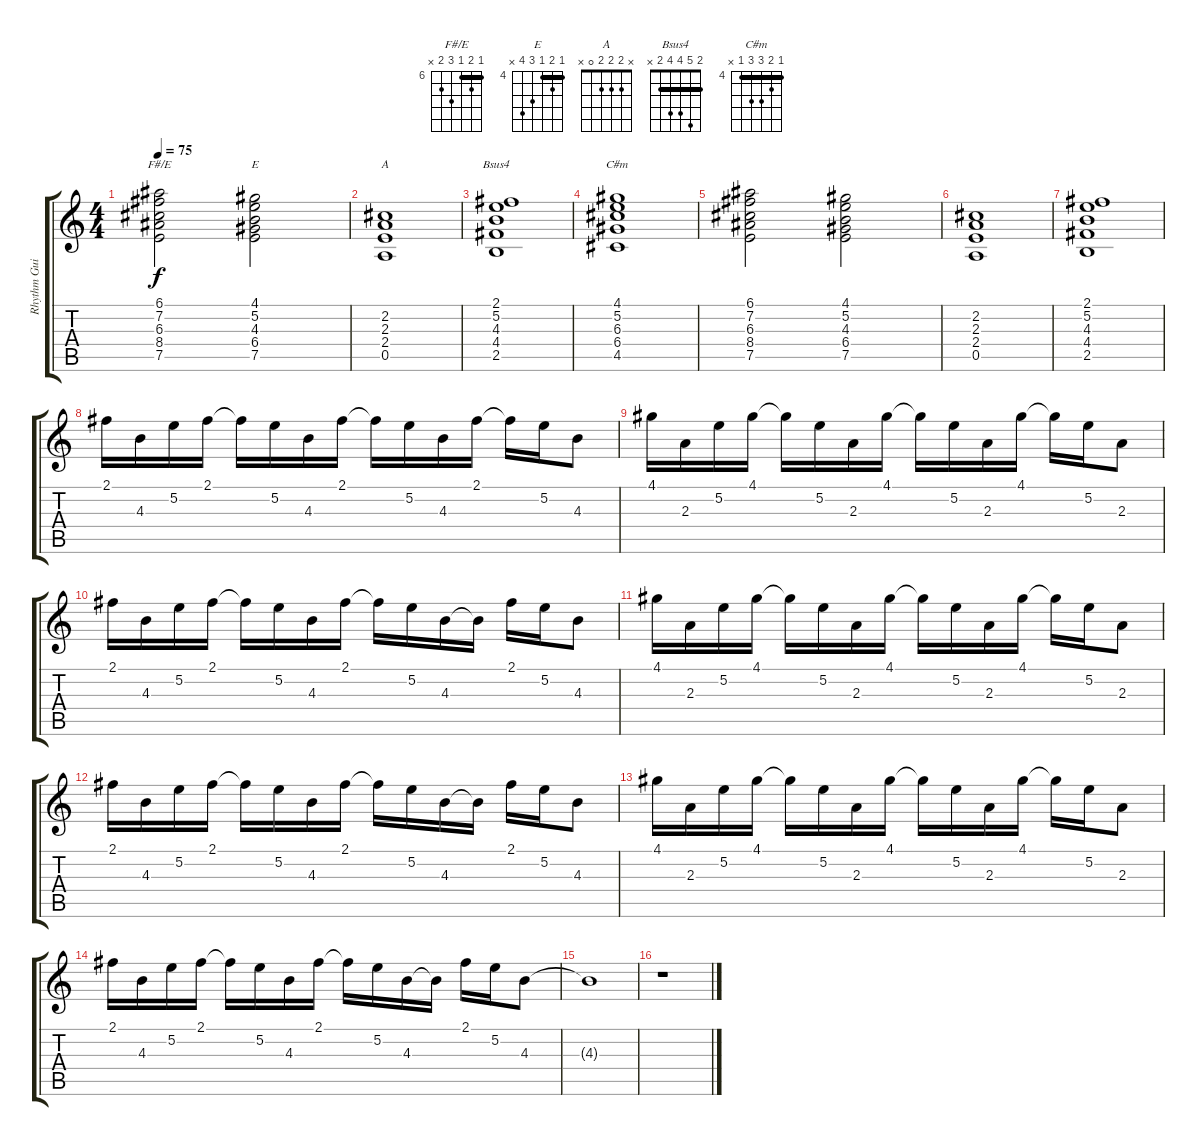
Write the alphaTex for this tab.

\track ("Rhythm Guitar" "Rhythm Gui") {instrument distortionguitar}
\staff {score tabs}
\tuning (E4 B3 G3 D3 A2 E2) {hide}
\chord ("F#/E" 6 7 6 8 7 x) {firstfret 6 barre 6}
\chord ("E" 4 5 4 6 7 x) {firstfret 4 barre 4}
\chord ("A" x 2 2 2 0 x)
\chord ("Bsus4" 2 5 4 4 2 x) {barre 2}
\chord ("C#m" 4 5 6 6 4 x) {firstfret 4 barre 4}
\ts (4 4)
\tempo 75
\clef g2
\ks c
(6.1 7.2 6.3 8.4 7.5).2{ch "F#/E" dy f} (4.1 5.2 4.3 6.4 7.5).2{ch "E"} |
(2.2 2.3 2.4 0.5).1{ch "A"} |
(2.1 5.2 4.3 4.4 2.5).1{ch "Bsus4"} |
(4.1 5.2 6.3 6.4 4.5).1{ch "C#m"} |
(6.1 7.2 6.3 8.4 7.5).2 (4.1 5.2 4.3 6.4 7.5).2 |
(2.2 2.3 2.4 0.5).1 |
(2.1 5.2 4.3 4.4 2.5).1 |
2.1.16 4.3.16 5.2.16 2.1.16 2.1{t}.16 5.2.16 4.3.16 2.1.16 2.1{t}.16 5.2.16 4.3.16 2.1.16 2.1{t}.16 5.2.16 4.3.8 |
4.1.16 2.3.16 5.2.16 4.1.16 4.1{t}.16 5.2.16 2.3.16 4.1.16 4.1{t}.16 5.2.16 2.3.16 4.1.16 4.1{t}.16 5.2.16 2.3.8 |
2.1.16 4.3.16 5.2.16 2.1.16 2.1{t}.16 5.2.16 4.3.16 2.1.16 2.1{t}.16 5.2.16 4.3.16 4.3{t}.16 2.1.16 5.2.16 4.3.8 |
4.1.16 2.3.16 5.2.16 4.1.16 4.1{t}.16 5.2.16 2.3.16 4.1.16 4.1{t}.16 5.2.16 2.3.16 4.1.16 4.1{t}.16 5.2.16 2.3.8 |
2.1.16 4.3.16 5.2.16 2.1.16 2.1{t}.16 5.2.16 4.3.16 2.1.16 2.1{t}.16 5.2.16 4.3.16 4.3{t}.16 2.1.16 5.2.16 4.3.8 |
4.1.16 2.3.16 5.2.16 4.1.16 4.1{t}.16 5.2.16 2.3.16 4.1.16 4.1{t}.16 5.2.16 2.3.16 4.1.16 4.1{t}.16 5.2.16 2.3.8 |
2.1.16 4.3.16 5.2.16 2.1.16 2.1{t}.16 5.2.16 4.3.16 2.1.16 2.1{t}.16 5.2.16 4.3.16 4.3{t}.16 2.1.16 5.2.16 4.3.8 |
4.3{t}.1 |
r.1
